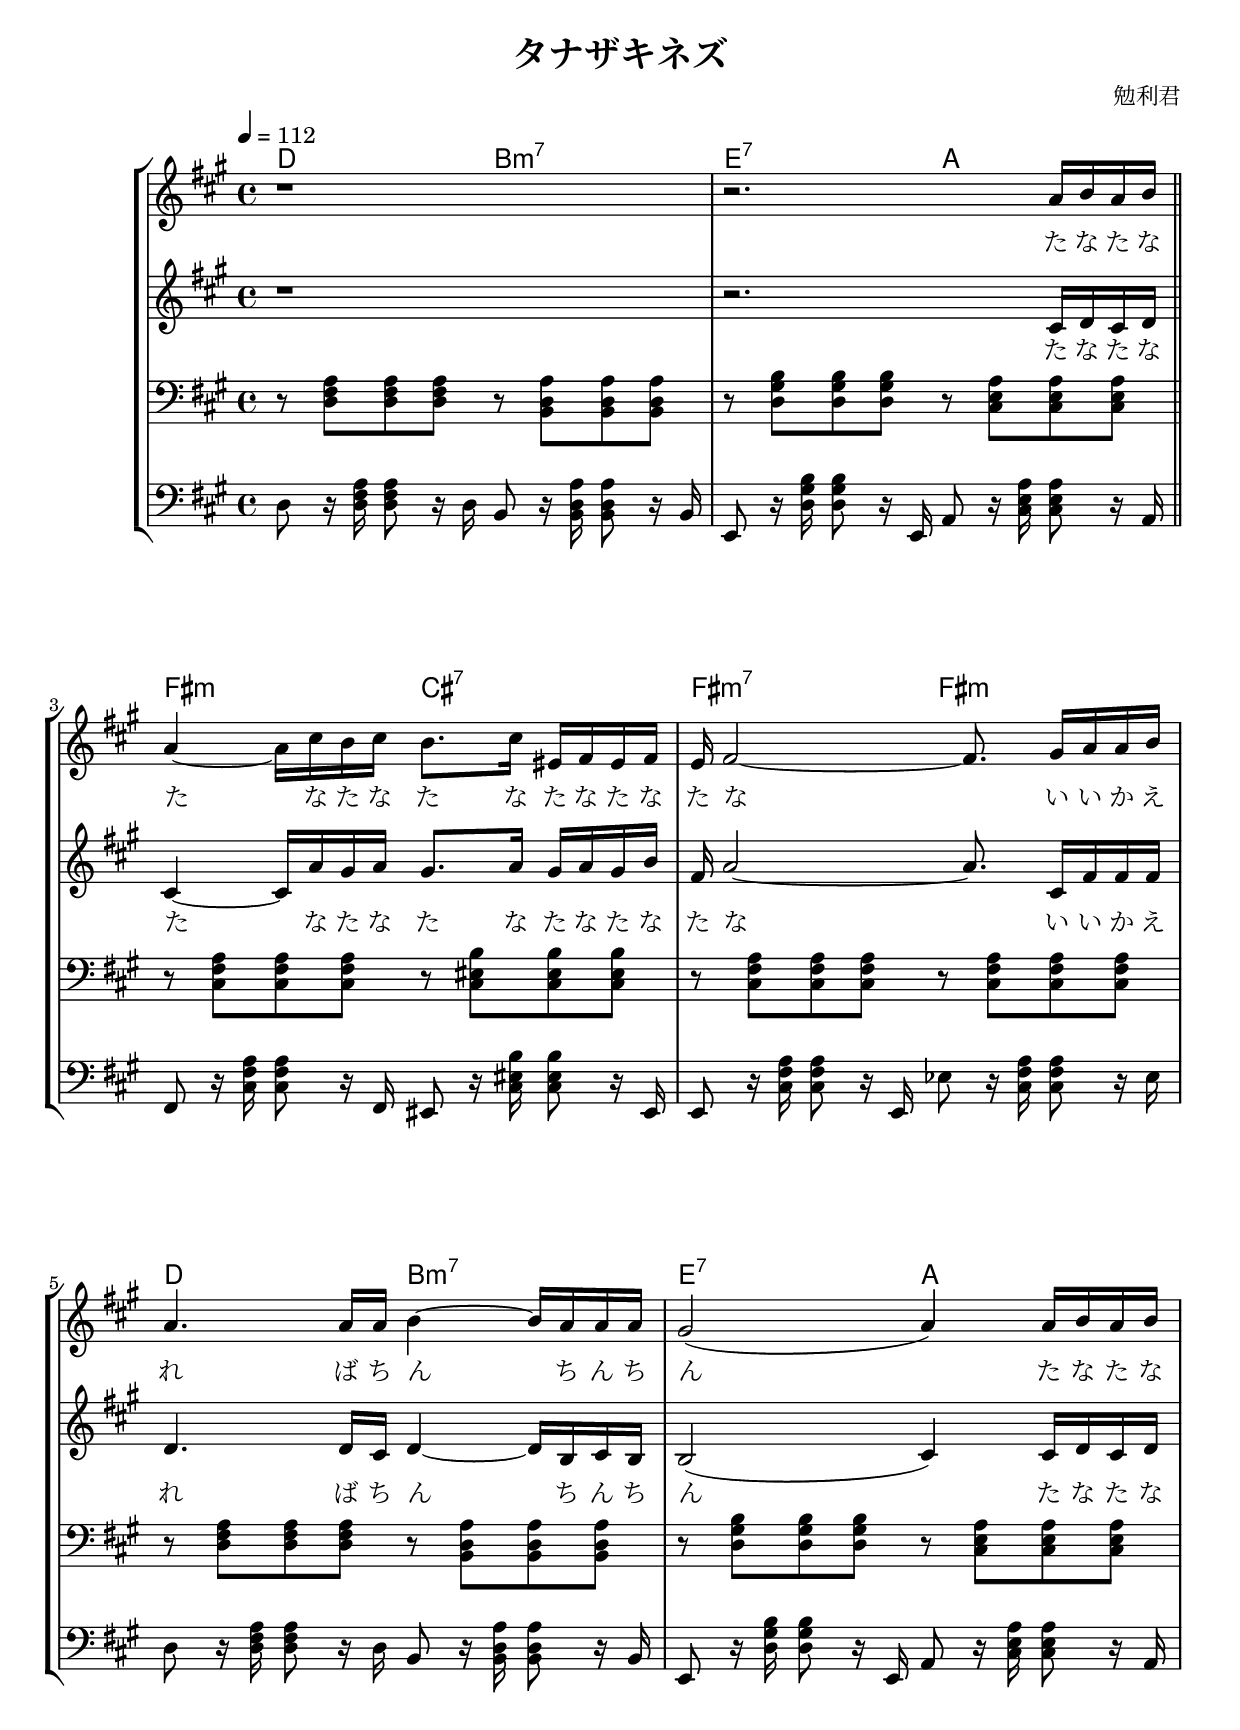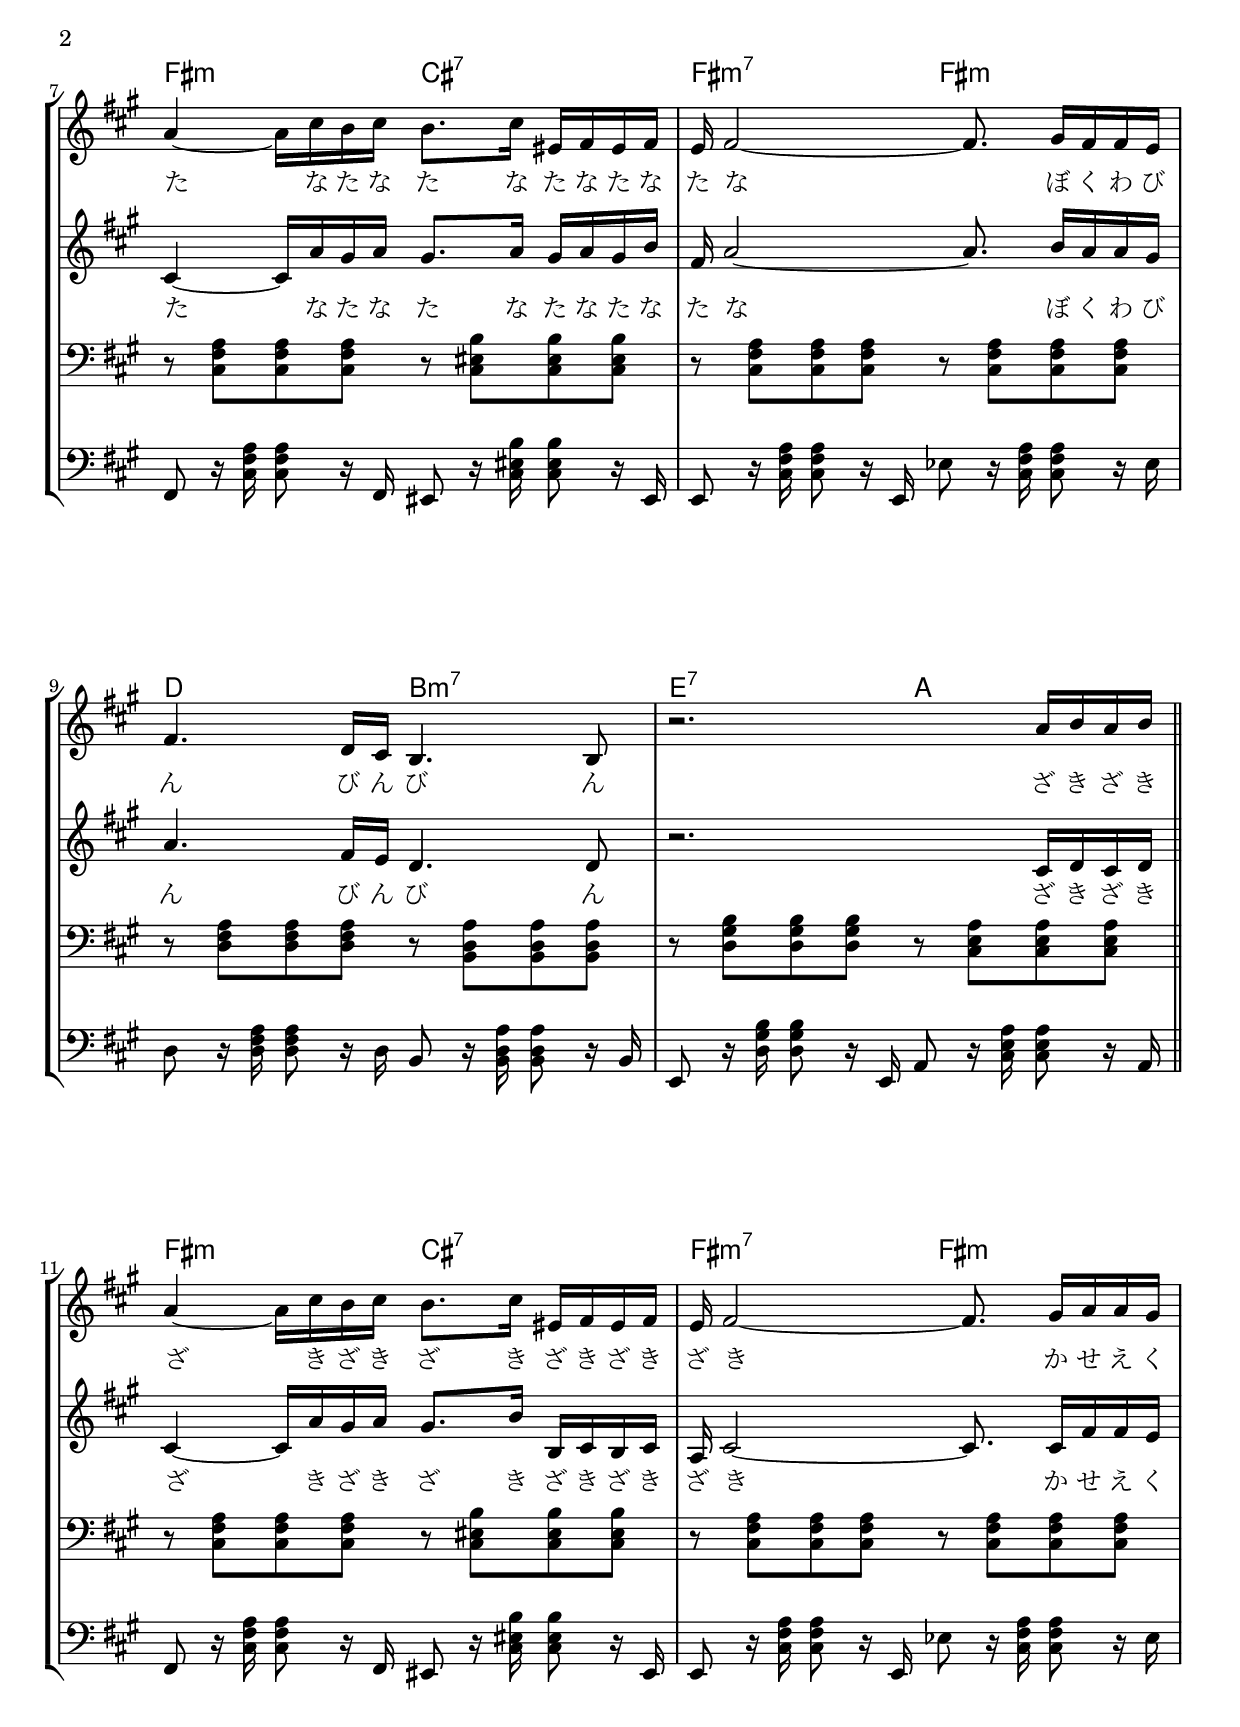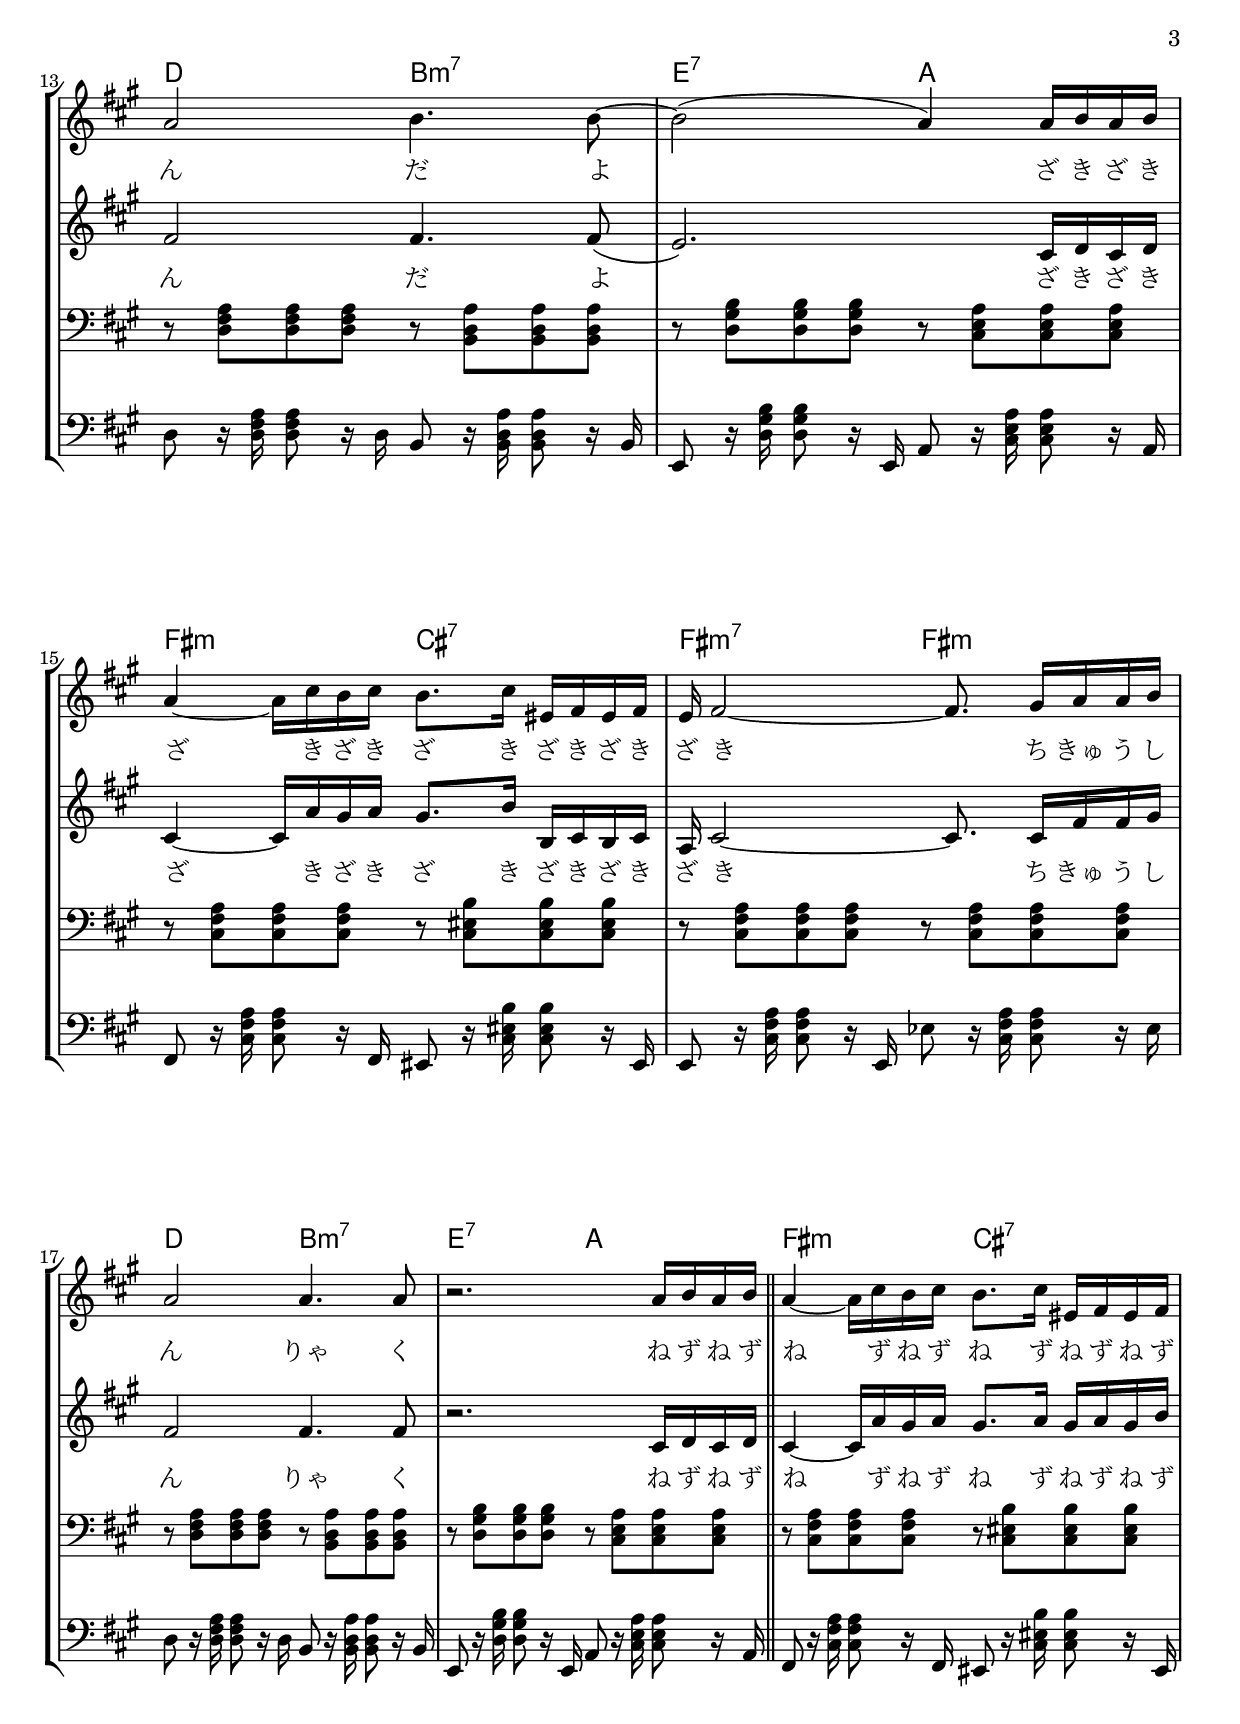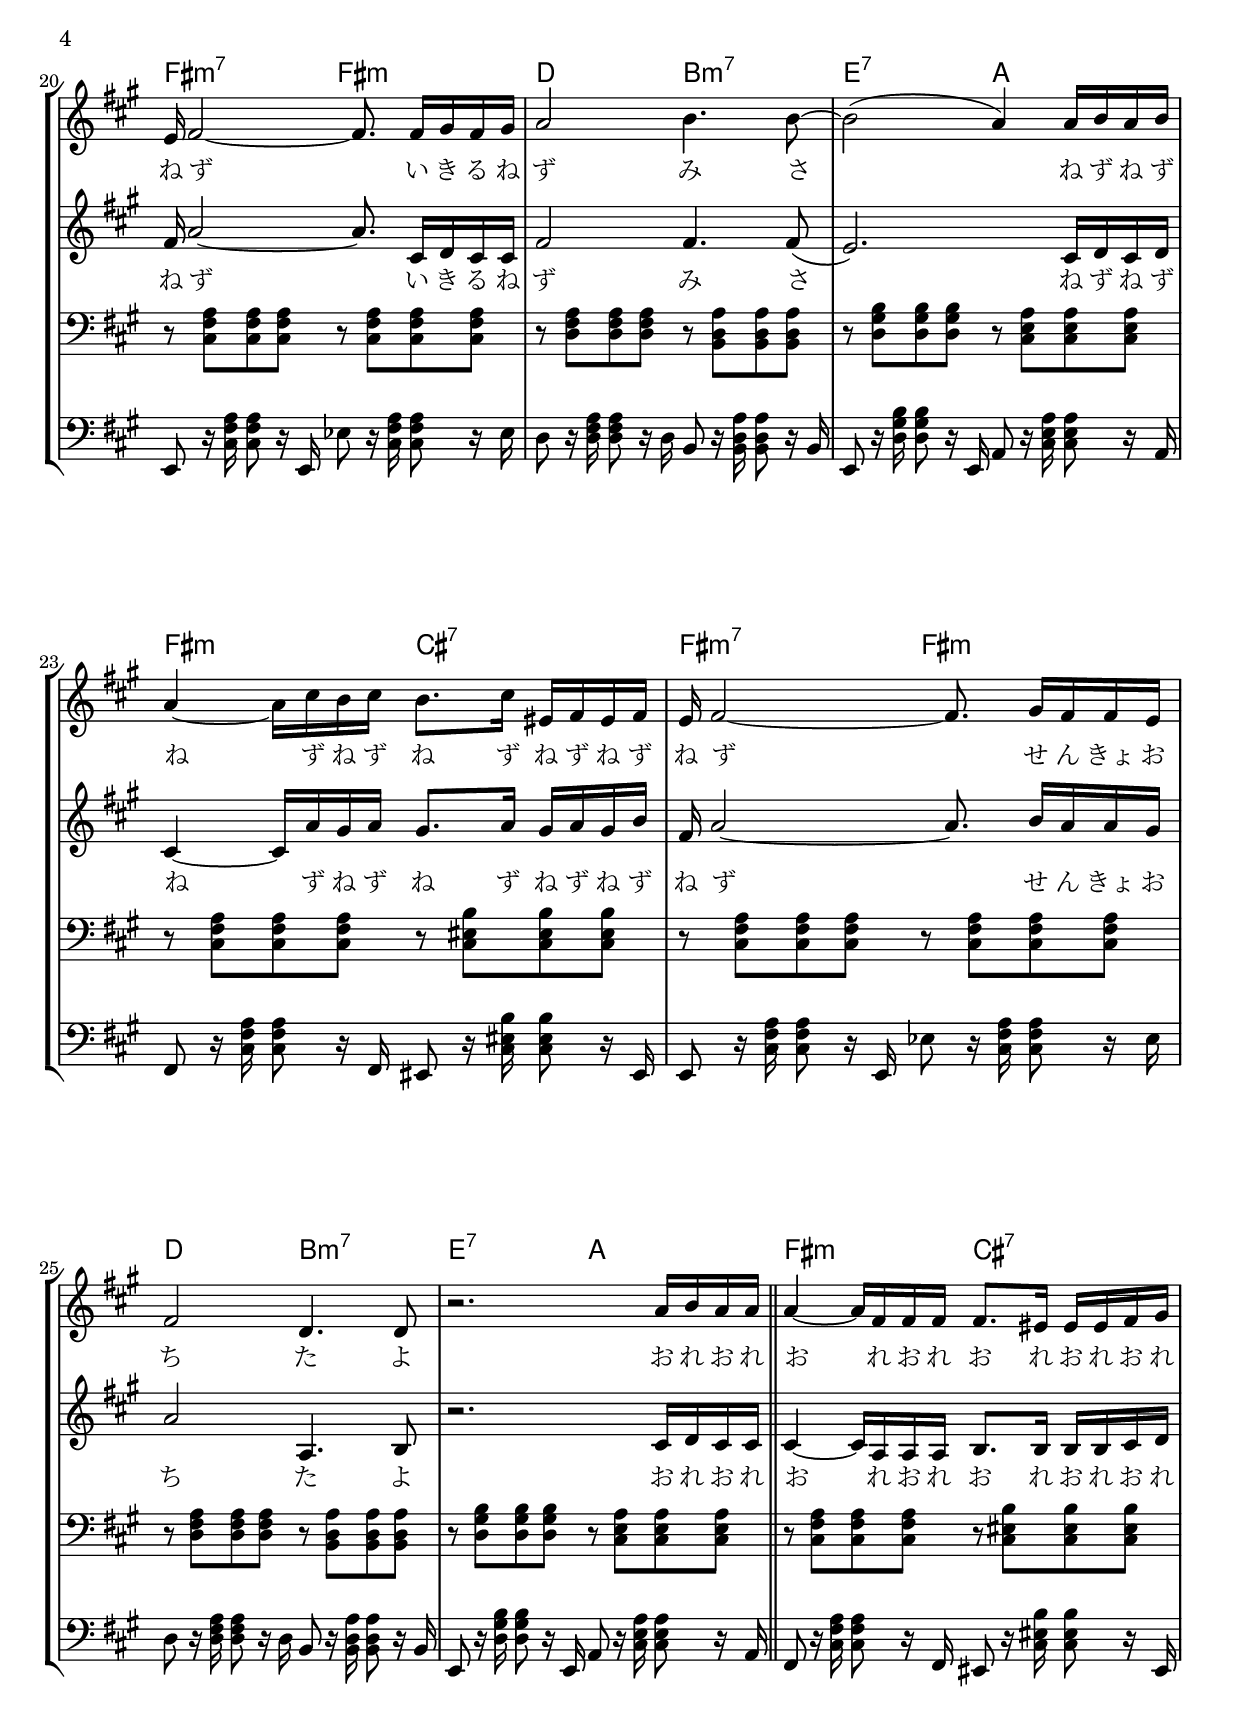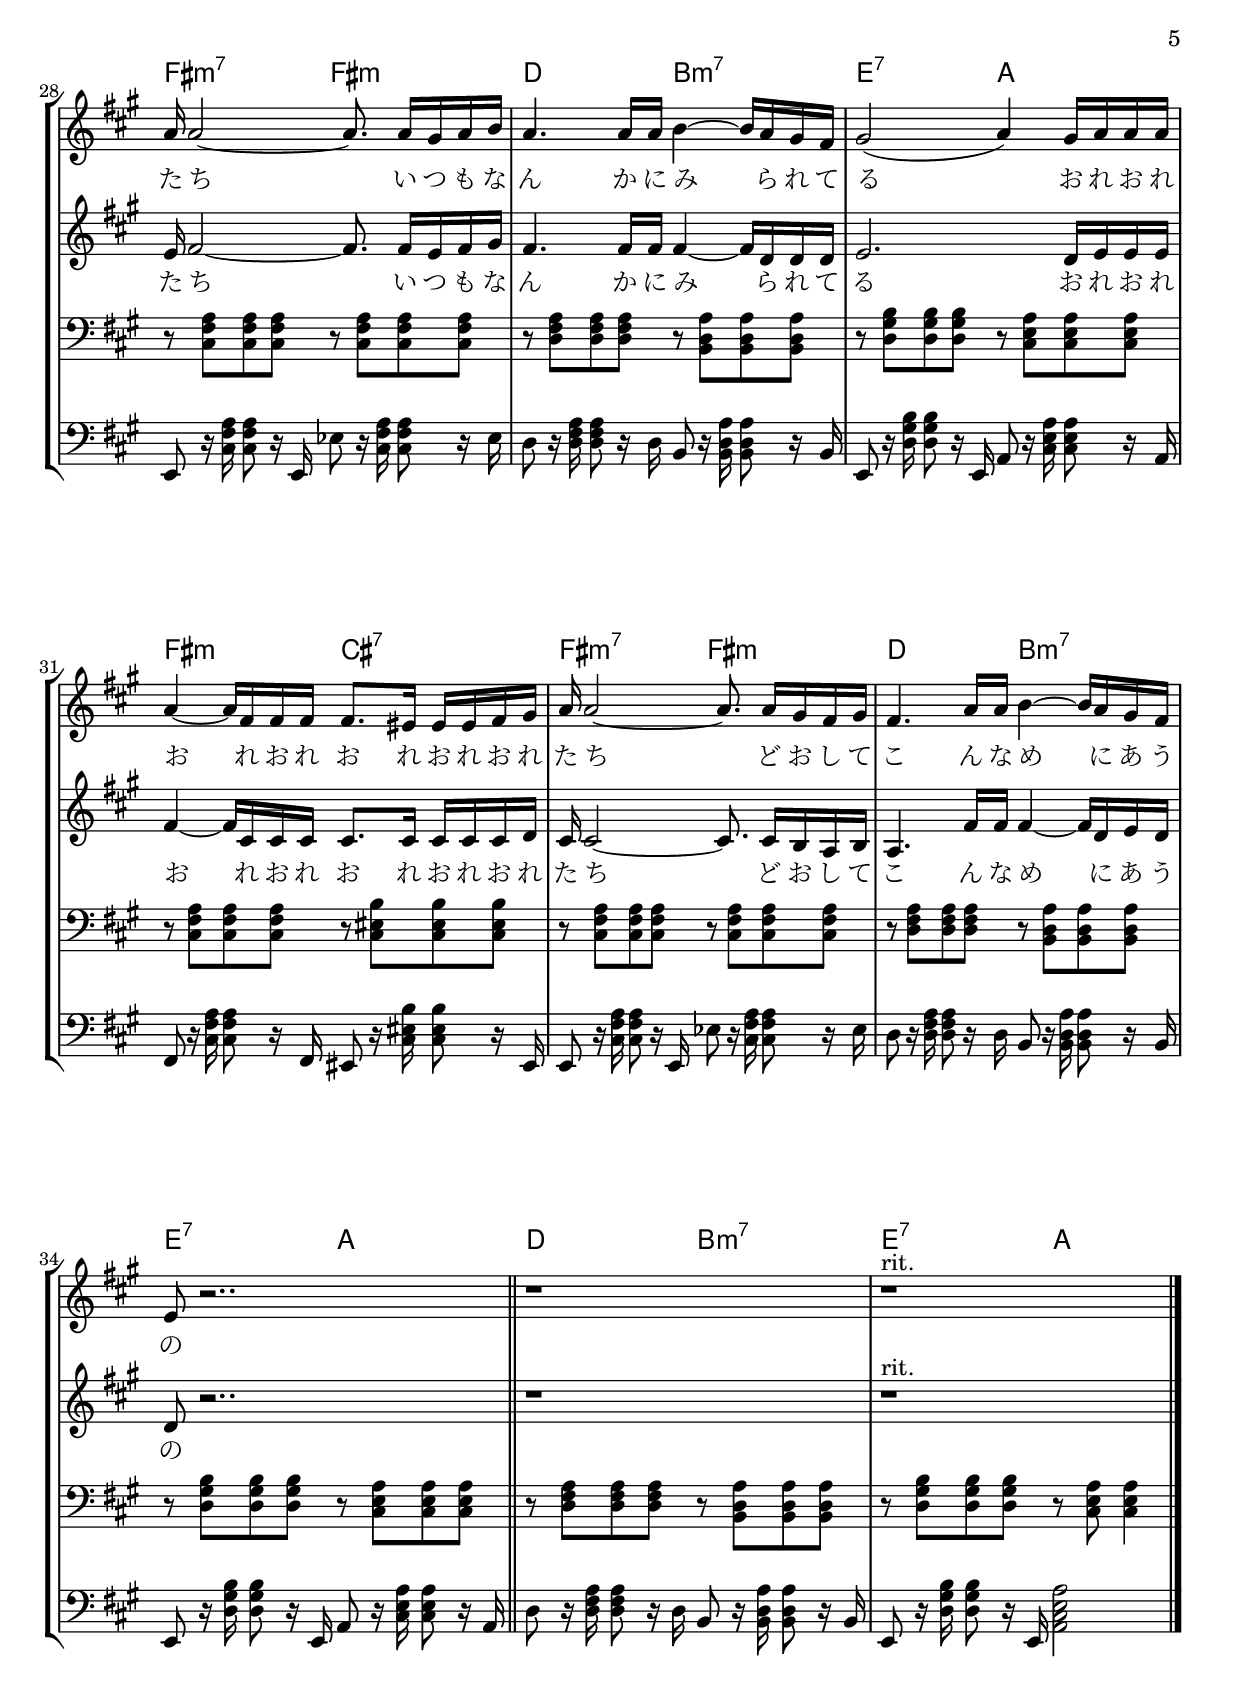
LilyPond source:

\version "2.12.1"

\header {
	title = \markup {タナザキネズ}
	composer = \markup \center-column {勉利君}
}

harmony = \chordmode {
	d2 b:min7 e:7 a 

	fis:m cis:7 fis:min7 fis:m d b:min7 e:7 a fis:m cis:7 fis:min7 fis:m d b:min7 e:7 a 

	fis:m cis:7 fis:min7 fis:m d b:min7 e:7 a fis:m cis:7 fis:min7 fis:m d b:min7 e:7 a 

	fis:m cis:7 fis:min7 fis:m d b:min7 e:7 a fis:m cis:7 fis:min7 fis:m d b:min7 e:7 a 

	fis:m cis:7 fis:min7 fis:m d b:min7 e:7 a fis:m cis:7 fis:min7 fis:m d b:min7 e:7 a 

	d b:min7 e:7 a 
}

melody = {
	\key a \major
	\tempo 4 = 112
	r1 | r2. 
	\set Staff.midiInstrument = #"mmi0.52"
	a'16  b'16  a'16  b'16 
	a'4~a'16  cis''16  b'16  cis''16  b'8.  cis''16  eis'16  fis'16  eis'16  fis'16 
	e'16  fis'2~fis'8.  gis'16  a'16  a'16  b'16 
	a'4.  a'16  a'16  b'4~b'16  a'16  a'16  a'16 
	gis'2  (a'4)  a'16  b'16  a'16  b'16 
	a'4~a'16  cis''16  b'16  cis''16  b'8.  cis''16  eis'16  fis'16  eis'16  fis'16 
	e'16  fis'2~fis'8.  gis'16  fis'16  fis'16  e'16 
	fis'4.  d'16  cis'16  b4.  b8
	r2. 	\set Staff.midiInstrument = #"mmi0.38"
	a'16  b'16  a'16  b'16 
	a'4~a'16  cis''16  b'16  cis''16  b'8.  cis''16  eis'16  fis'16  eis'16  fis'16 
	e'16  fis'2~fis'8.  gis'16  a'16  a'16  gis'16 
	a'2  b'4.  b'8~ 
	b'2  (a'4)  a'16  b'16  a'16  b'16 
	a'4~a'16  cis''16  b'16  cis''16  b'8.  cis''16  eis'16  fis'16  eis'16  fis'16 
	e'16  fis'2~fis'8.  gis'16  a'16  a'16  b'16 
	a'2  a'4.  a'8
	r2. 	\set Staff.midiInstrument = #"mmi0.36"
	a'16  b'16  a'16  b'16 
	a'4~a'16  cis''16  b'16  cis''16  b'8.  cis''16  eis'16  fis'16  eis'16  fis'16 
	e'16  fis'2~fis'8.  fis'16  gis'16  fis'16  gis'16 
	a'2  b'4.  b'8~ 
	b'2  (a'4)  a'16  b'16  a'16  b'16 
	a'4~a'16  cis''16  b'16  cis''16  b'8.  cis''16  eis'16  fis'16  eis'16  fis'16 
	e'16  fis'2~fis'8.  gis'16  fis'16  fis'16  e'16 
	fis'2  d'4.  d'8
	r2. 	\set Staff.midiInstrument = #"fss0.29"
	a'16  b'16  a'16  a'16 
	a'4~a'16  fis'16  fis'16  fis'16  fis'8.  eis'16  eis'16  eis'16  fis'16  gis'16 
	a'16  a'2~a'8.  a'16  gis'16  a'16  b'16 
	a'4.  a'16  a'16  b'4~b'16  a'16  gis'16  fis'16 
	gis'2  (a'4)  gis'16  a'16  a'16  a'16 
	a'4~a'16  fis'16  fis'16  fis'16  fis'8.  eis'16  eis'16  eis'16  fis'16  gis'16 
	a'16  a'2~a'8.  a'16  gis'16  fis'16  gis'16 
	fis'4.  a'16  a'16  b'4~b'16  a'16  gis'16  fis'16 
	e'8  	r2.. 	r1 | r1^"rit." \bar "|."
}

words = \lyricmode {
	
	た  な  た  な  た  な  た  な  た  な  た  な  た  な  た  な  い  い  か  え  れ  ば  ち  ん  ち  ん  ち  ん  た  な  た  な  た  な  た  な  た  な  た  な  た  な  た  な  ぼ  く  わ  び  ん  び  ん  び  ん  
	ざ  き  ざ  き  ざ  き  ざ  き  ざ  き  ざ  き  ざ  き  ざ  き  か  せ  え  く  ん  だ  よ  ざ  き  ざ  き  ざ  き  ざ  き  ざ  き  ざ  き  ざ  き  ざ  き  ち  きゅ  う  し  ん  りゃ  く  
	ね  ず  ね  ず  ね  ず  ね  ず  ね  ず  ね  ず  ね  ず  ね  ず  い  き  る  ね  ず  み  さ  ね  ず  ね  ず  ね  ず  ね  ず  ね  ず  ね  ず  ね  ず  ね  ず  せ  ん  きょ  お  ち  た  よ  
	お  れ  お  れ  お  れ  お  れ  お  れ  お  れ  お  れ  た  ち  い  つ  も  な  ん  か  に  み  ら  れ  て  る  お  れ  お  れ  お  れ  お  れ  お  れ  お  れ  お  れ  た  ち  ど  お  し  て  こ  ん  な  め  に  あ  う  の  
	
}

secondmelody = {
	\key a \major
	\tempo 4 = 112
	r1 | r2. 
	\set Staff.midiInstrument = #"fss0.5"
	cis'16  d'16  cis'16  d'16 
	cis'4~cis'16  a'16  gis'16  a'16  gis'8.  a'16  gis'16  a'16  gis'16  b'16 
	fis'16  a'2~a'8.  cis'16  fis'16  fis'16  fis'16 
	d'4.  d'16  cis'16  d'4~d'16  b16  cis'16  b16 
	b2  (cis'4)  cis'16  d'16  cis'16  d'16 
	cis'4~cis'16  a'16  gis'16  a'16  gis'8.  a'16  gis'16  a'16  gis'16  b'16 
	fis'16  a'2~a'8.  b'16  a'16  a'16  gis'16 
	a'4.  fis'16  e'16  d'4.  d'8
	r2. 	\set Staff.midiInstrument = #"mmi0.38"
	cis'16  d'16  cis'16  d'16 
	cis'4~cis'16  a'16  gis'16  a'16  gis'8.  b'16  b16  cis'16  b16  cis'16 
	a16  cis'2~cis'8.  cis'16  fis'16  fis'16  e'16 
	fis'2  fis'4.  fis'8 
	(e'2.)  cis'16  d'16  cis'16  d'16 
	cis'4~cis'16  a'16  gis'16  a'16  gis'8.  b'16  b16  cis'16  b16  cis'16 
	a16  cis'2~cis'8.  cis'16  fis'16  fis'16  gis'16 
	fis'2  fis'4.  fis'8
	r2. 	\set Staff.midiInstrument = #"fss0.32"
	cis'16  d'16  cis'16  d'16 
	cis'4~cis'16  a'16  gis'16  a'16  gis'8.  a'16  gis'16  a'16  gis'16  b'16 
	fis'16  a'2~a'8.  cis'16  d'16  cis'16  cis'16 
	fis'2  fis'4.  fis'8 
	(e'2.)  cis'16  d'16  cis'16  d'16 
	cis'4~cis'16  a'16  gis'16  a'16  gis'8.  a'16  gis'16  a'16  gis'16  b'16 
	fis'16  a'2~a'8.  b'16  a'16  a'16  gis'16 
	a'2  a4.  b8
	r2. 	\set Staff.midiInstrument = #"fss0.29"
	cis'16  d'16  cis'16  cis'16 
	cis'4~cis'16  a16  a16  a16  b8.  b16  b16  b16  cis'16  d'16 
	e'16  fis'2~fis'8.  fis'16  e'16  fis'16  gis'16 
	fis'4.  fis'16  fis'16  fis'4~fis'16  d'16  d'16  d'16 
	e'2.  d'16  e'16  e'16  e'16 
	fis'4~fis'16  cis'16  cis'16  cis'16  cis'8.  cis'16  cis'16  cis'16  cis'16  d'16 
	cis'16  cis'2~cis'8.  cis'16  b16  a16  b16 
	a4.  fis'16  fis'16  fis'4~fis'16  d'16  e'16  d'16 
	d'8  	r2.. 	r1 | r1^"rit." \bar "|."
}

secondwords = \lyricmode {
	
	た  な  た  な  た  な  た  な  た  な  た  な  た  な  た  な  い  い  か  え  れ  ば  ち  ん  ち  ん  ち  ん  た  な  た  な  た  な  た  な  た  な  た  な  た  な  た  な  ぼ  く  わ  び  ん  び  ん  び  ん  
	ざ  き  ざ  き  ざ  き  ざ  き  ざ  き  ざ  き  ざ  き  ざ  き  か  せ  え  く  ん  だ  よ  ざ  き  ざ  き  ざ  き  ざ  き  ざ  き  ざ  き  ざ  き  ざ  き  ち  きゅ  う  し  ん  りゃ  く  
	ね  ず  ね  ず  ね  ず  ね  ず  ね  ず  ね  ず  ね  ず  ね  ず  い  き  る  ね  ず  み  さ  ね  ず  ね  ず  ね  ず  ね  ず  ね  ず  ね  ず  ね  ず  ね  ず  せ  ん  きょ  お  ち  た  よ  
	お  れ  お  れ  お  れ  お  れ  お  れ  お  れ  お  れ  た  ち  い  つ  も  な  ん  か  に  み  ら  れ  て  る  お  れ  お  れ  お  れ  お  れ  お  れ  お  れ  お  れ  た  ち  ど  お  し  て  こ  ん  な  め  に  あ  う  の  
	
}

tempochange = {
	\tempo 4 = 112
	r1 | r1 \bar "||"
	\tempo 4 = 112
	r1 | r1 | r1 | r1 | r1 | r1 | r1 | r1 \bar "||"
	\tempo 4 = 112
	r1 | r1 | r1 | r1 | r1 | r1 | r1 | r1 \bar "||"
	\tempo 4 = 112
	r1 | r1 | r1 | r1 | r1 | r1 | r1 | r1 \bar "||"
	\tempo 4 = 112
	r1 | r1 | r1 | r1 | r1 | r1 | r1 | r1 \bar "||"
	\tempo 4 = 112
	r1 | \tempo 4 = 84 r2 \tempo 4 = 74 r2 \bar "|."
}

mainacc = {
	\clef bass
	\set Staff.midiInstrument = #"Electric Guitar (clean)"
	\key a \major
	\tempo 4 = 112
	r8 <d fis a>8 <d fis a>8 <d fis a>8
	r8 <b, d a>8 <b, d a>8 <b, d a>8
	r8 <d gis b>8 <d gis b>8 <d gis b>8
	r8 <cis e a>8 <cis e a>8 <cis e a>8
	\bar "||"

	\set Staff.midiInstrument = #"Electric Guitar (clean)"
	r8 <cis fis a>8 <cis fis a>8 <cis fis a>8
	r8 <cis eis b>8 <cis eis b>8 <cis eis b>8
	r8 <cis fis a>8 <cis fis a>8 <cis fis a>8
	r8 <cis fis a>8 <cis fis a>8 <cis fis a>8
	r8 <d fis a>8 <d fis a>8 <d fis a>8
	r8 <b, d a>8 <b, d a>8 <b, d a>8
	r8 <d gis b>8 <d gis b>8 <d gis b>8
	r8 <cis e a>8 <cis e a>8 <cis e a>8
	r8 <cis fis a>8 <cis fis a>8 <cis fis a>8
	r8 <cis eis b>8 <cis eis b>8 <cis eis b>8
	r8 <cis fis a>8 <cis fis a>8 <cis fis a>8
	r8 <cis fis a>8 <cis fis a>8 <cis fis a>8
	r8 <d fis a>8 <d fis a>8 <d fis a>8
	r8 <b, d a>8 <b, d a>8 <b, d a>8
	r8 <d gis b>8 <d gis b>8 <d gis b>8
	r8 <cis e a>8 <cis e a>8 <cis e a>8
	\bar "||"

	\set Staff.midiInstrument = #"Electric Guitar (clean)"
	r8 <cis fis a>8 <cis fis a>8 <cis fis a>8
	r8 <cis eis b>8 <cis eis b>8 <cis eis b>8
	r8 <cis fis a>8 <cis fis a>8 <cis fis a>8
	r8 <cis fis a>8 <cis fis a>8 <cis fis a>8
	r8 <d fis a>8 <d fis a>8 <d fis a>8
	r8 <b, d a>8 <b, d a>8 <b, d a>8
	r8 <d gis b>8 <d gis b>8 <d gis b>8
	r8 <cis e a>8 <cis e a>8 <cis e a>8
	r8 <cis fis a>8 <cis fis a>8 <cis fis a>8
	r8 <cis eis b>8 <cis eis b>8 <cis eis b>8
	r8 <cis fis a>8 <cis fis a>8 <cis fis a>8
	r8 <cis fis a>8 <cis fis a>8 <cis fis a>8
	r8 <d fis a>8 <d fis a>8 <d fis a>8
	r8 <b, d a>8 <b, d a>8 <b, d a>8
	r8 <d gis b>8 <d gis b>8 <d gis b>8
	r8 <cis e a>8 <cis e a>8 <cis e a>8
	\bar "||"

	\set Staff.midiInstrument = #"Electric Guitar (clean)"
	r8 <cis fis a>8 <cis fis a>8 <cis fis a>8
	r8 <cis eis b>8 <cis eis b>8 <cis eis b>8
	r8 <cis fis a>8 <cis fis a>8 <cis fis a>8
	r8 <cis fis a>8 <cis fis a>8 <cis fis a>8
	r8 <d fis a>8 <d fis a>8 <d fis a>8
	r8 <b, d a>8 <b, d a>8 <b, d a>8
	r8 <d gis b>8 <d gis b>8 <d gis b>8
	r8 <cis e a>8 <cis e a>8 <cis e a>8
	r8 <cis fis a>8 <cis fis a>8 <cis fis a>8
	r8 <cis eis b>8 <cis eis b>8 <cis eis b>8
	r8 <cis fis a>8 <cis fis a>8 <cis fis a>8
	r8 <cis fis a>8 <cis fis a>8 <cis fis a>8
	r8 <d fis a>8 <d fis a>8 <d fis a>8
	r8 <b, d a>8 <b, d a>8 <b, d a>8
	r8 <d gis b>8 <d gis b>8 <d gis b>8
	r8 <cis e a>8 <cis e a>8 <cis e a>8
	\bar "||"

	\set Staff.midiInstrument = #"Rock Organ"
	r8 <cis fis a>8 <cis fis a>8 <cis fis a>8
	r8 <cis eis b>8 <cis eis b>8 <cis eis b>8
	r8 <cis fis a>8 <cis fis a>8 <cis fis a>8
	r8 <cis fis a>8 <cis fis a>8 <cis fis a>8
	r8 <d fis a>8 <d fis a>8 <d fis a>8
	r8 <b, d a>8 <b, d a>8 <b, d a>8
	r8 <d gis b>8 <d gis b>8 <d gis b>8
	r8 <cis e a>8 <cis e a>8 <cis e a>8
	r8 <cis fis a>8 <cis fis a>8 <cis fis a>8
	r8 <cis eis b>8 <cis eis b>8 <cis eis b>8
	r8 <cis fis a>8 <cis fis a>8 <cis fis a>8
	r8 <cis fis a>8 <cis fis a>8 <cis fis a>8
	r8 <d fis a>8 <d fis a>8 <d fis a>8
	r8 <b, d a>8 <b, d a>8 <b, d a>8
	r8 <d gis b>8 <d gis b>8 <d gis b>8
	r8 <cis e a>8 <cis e a>8 <cis e a>8
	\bar "||"

	\set Staff.midiInstrument = #"Electric Guitar (clean)"
	r8 <d fis a>8 <d fis a>8 <d fis a>8
	r8 <b, d a>8 <b, d a>8 <b, d a>8
	r8 <d gis b>8 <d gis b>8 <d gis b>8
	r8 <cis e a>8 <cis e a>4
	\bar "|."
}

subacc = {
	\clef bass
	\set Staff.midiInstrument = #"Synth Bass 2"
	\key a \major
	\tempo 4 = 112
	d8 r16 <d fis a>16 <d fis a>8 r16 d16
	b,8 r16 <b, d a>16 <b, d a>8 r16 b,16
	e,8 r16 <d gis b>16 <d gis b>8 r16 e,16
	a,8 r16 <cis e a>16 <cis e a>8 r16 a,16
	\bar "||"

	\set Staff.midiInstrument = #"Accordion"
	fis,8 r16 <cis fis a>16 <cis fis a>8 r16 fis,16
	eis,8 r16 <cis eis b>16 <cis eis b>8 r16 eis,16
	e,8 r16 <cis fis a>16 <cis fis a>8 r16 e,16
	es8 r16 <cis fis a>16 <cis fis a>8 r16 es16
	d8 r16 <d fis a>16 <d fis a>8 r16 d16
	b,8 r16 <b, d a>16 <b, d a>8 r16 b,16
	e,8 r16 <d gis b>16 <d gis b>8 r16 e,16
	a,8 r16 <cis e a>16 <cis e a>8 r16 a,16
	fis,8 r16 <cis fis a>16 <cis fis a>8 r16 fis,16
	eis,8 r16 <cis eis b>16 <cis eis b>8 r16 eis,16
	e,8 r16 <cis fis a>16 <cis fis a>8 r16 e,16
	es8 r16 <cis fis a>16 <cis fis a>8 r16 es16
	d8 r16 <d fis a>16 <d fis a>8 r16 d16
	b,8 r16 <b, d a>16 <b, d a>8 r16 b,16
	e,8 r16 <d gis b>16 <d gis b>8 r16 e,16
	a,8 r16 <cis e a>16 <cis e a>8 r16 a,16
	\bar "||"

	\set Staff.midiInstrument = #"Timpani"
	fis,8 r16 <cis fis a>16 <cis fis a>8 r16 fis,16
	eis,8 r16 <cis eis b>16 <cis eis b>8 r16 eis,16
	e,8 r16 <cis fis a>16 <cis fis a>8 r16 e,16
	es8 r16 <cis fis a>16 <cis fis a>8 r16 es16
	d8 r16 <d fis a>16 <d fis a>8 r16 d16
	b,8 r16 <b, d a>16 <b, d a>8 r16 b,16
	e,8 r16 <d gis b>16 <d gis b>8 r16 e,16
	a,8 r16 <cis e a>16 <cis e a>8 r16 a,16
	fis,8 r16 <cis fis a>16 <cis fis a>8 r16 fis,16
	eis,8 r16 <cis eis b>16 <cis eis b>8 r16 eis,16
	e,8 r16 <cis fis a>16 <cis fis a>8 r16 e,16
	es8 r16 <cis fis a>16 <cis fis a>8 r16 es16
	d8 r16 <d fis a>16 <d fis a>8 r16 d16
	b,8 r16 <b, d a>16 <b, d a>8 r16 b,16
	e,8 r16 <d gis b>16 <d gis b>8 r16 e,16
	a,8 r16 <cis e a>16 <cis e a>8 r16 a,16
	\bar "||"

	\set Staff.midiInstrument = #"Harmonica"
	fis,8 r16 <cis fis a>16 <cis fis a>8 r16 fis,16
	eis,8 r16 <cis eis b>16 <cis eis b>8 r16 eis,16
	e,8 r16 <cis fis a>16 <cis fis a>8 r16 e,16
	es8 r16 <cis fis a>16 <cis fis a>8 r16 es16
	d8 r16 <d fis a>16 <d fis a>8 r16 d16
	b,8 r16 <b, d a>16 <b, d a>8 r16 b,16
	e,8 r16 <d gis b>16 <d gis b>8 r16 e,16
	a,8 r16 <cis e a>16 <cis e a>8 r16 a,16
	fis,8 r16 <cis fis a>16 <cis fis a>8 r16 fis,16
	eis,8 r16 <cis eis b>16 <cis eis b>8 r16 eis,16
	e,8 r16 <cis fis a>16 <cis fis a>8 r16 e,16
	es8 r16 <cis fis a>16 <cis fis a>8 r16 es16
	d8 r16 <d fis a>16 <d fis a>8 r16 d16
	b,8 r16 <b, d a>16 <b, d a>8 r16 b,16
	e,8 r16 <d gis b>16 <d gis b>8 r16 e,16
	a,8 r16 <cis e a>16 <cis e a>8 r16 a,16
	\bar "||"

	\set Staff.midiInstrument = #"FX 7 (echoes)"
	fis,8 r16 <cis fis a>16 <cis fis a>8 r16 fis,16
	eis,8 r16 <cis eis b>16 <cis eis b>8 r16 eis,16
	e,8 r16 <cis fis a>16 <cis fis a>8 r16 e,16
	es8 r16 <cis fis a>16 <cis fis a>8 r16 es16
	d8 r16 <d fis a>16 <d fis a>8 r16 d16
	b,8 r16 <b, d a>16 <b, d a>8 r16 b,16
	e,8 r16 <d gis b>16 <d gis b>8 r16 e,16
	a,8 r16 <cis e a>16 <cis e a>8 r16 a,16
	fis,8 r16 <cis fis a>16 <cis fis a>8 r16 fis,16
	eis,8 r16 <cis eis b>16 <cis eis b>8 r16 eis,16
	e,8 r16 <cis fis a>16 <cis fis a>8 r16 e,16
	es8 r16 <cis fis a>16 <cis fis a>8 r16 es16
	d8 r16 <d fis a>16 <d fis a>8 r16 d16
	b,8 r16 <b, d a>16 <b, d a>8 r16 b,16
	e,8 r16 <d gis b>16 <d gis b>8 r16 e,16
	a,8 r16 <cis e a>16 <cis e a>8 r16 a,16
	\bar "||"

	\set Staff.midiInstrument = #"Pad 6 (metallic)"
	d8 r16 <d fis a>16 <d fis a>8 r16 d16
	b,8 r16 <b, d a>16 <b, d a>8 r16 b,16
	e,8 r16 <d gis b>16 <d gis b>8 r16 e,16
	<a, cis e a>2
	\bar "|."
}

percA = {
	\drummode {
	cymr4 cymr4 cymr4 cymr4  |cymr4 cymr8 cymr16 cymr16 cymr4 cymr4  \bar "||"
	cymr4 cymr4 cymr4 cymr4  |cymr4 cymr8 cymr16 cymr16 cymr4 cymr4  |cymr4 cymr4 cymr4 cymr4  |cymr4 cymr2.  |cymr4 cymr4 cymr4 cymr4  |cymr4 cymr8 cymr16 cymr16 cymr4 cymr4  |cymr4 cymr4 cymr4 cymr4  |cymr4 cymr2.  \bar "||"
	cymr4 cymr4 cymr4 cymr4  |cymr4 cymr8 cymr16 cymr16 cymr4 cymr4  |cymr4 cymr4 cymr4 cymr4  |cymr4 cymr2.  |cymr4 cymr4 cymr4 cymr4  |cymr4 cymr8 cymr16 cymr16 cymr4 cymr4  |cymr4 cymr4 cymr4 cymr4  |cymr4 cymr2.  \bar "||"
	cymr4 cymr4 cymr4 cymr4  |cymr4 cymr8 cymr16 cymr16 cymr4 cymr4  |cymr4 cymr4 cymr4 cymr4  |cymr4 cymr2.  |cymr4 cymr4 cymr4 cymr4  |cymr4 cymr8 cymr16 cymr16 cymr4 cymr4  |cymr4 cymr4 cymr4 cymr4  |cymr4 cymr2.  \bar "||"
	hh4 hh4 hh4 hh4  |hh4 hh4 hh4 hh4  |hh4 hh4 hh4 hh4  |hh4 hh4 hh4 hh4  |hh4 hh4 hh4 hh4  |hh4 hh4 hh4 hh4  |hh4 hh4 hh4 hh4  |hh4 hh4 hh4 hh4  \bar "||"
	hh4 hh4 hh4 hh4  |hh4 hh4 hh4 hh4  \bar "|."
	}
}

percB = {
	\drummode {
	r2 sn2  |r2 sn2  \bar "||"
	r2 sn2  |r2 sn2  |r2 sn2  |r8 sn8 sn2.  |r2 sn2  |r2 sn2  |r2 sn2  |r8 sn8 sn2.  \bar "||"
	r2 sn2  |r2 sn2  |r2 sn2  |r8 sn8 sn2.  |r2 sn2  |r2 sn2  |r2 sn2  |r8 sn8 sn2.  \bar "||"
	r2 sn2  |r2 sn2  |r2 sn2  |r8 sn8 sn2.  |r2 sn2  |r2 sn2  |r2 sn2  |r8 sn8 sn2.  \bar "||"
	r8 ss4 ss4 ss4 ss8  |r8 ss4 ss8 ss8. ss8. ss8  |r8 ss4 ss4 ss4 ss8  |r8 ss4 ss8 ss8. ss8. ss8  |r8 ss4 ss4 ss4 ss8  |r8 ss4 ss8 ss8. ss8. ss8  |r8 ss4 ss4 ss4 ss8  |r8 ss4 ss8 ss8. ss8. ss8  \bar "||"
	r8 ss4 ss4 ss4 ss8  |r8 ss4 ss8 ss8. ss8. ss8  \bar "|."
	}
}

percC = {
	\drummode {
	bd2. r8 bd8  |bd2 r8 bd4.  \bar "||"
	bd2. r8 bd8  |bd2. r8 bd8  |bd2. r8 bd8  |bd4. bd8 bd4. bd8  |bd2. r8 bd8  |bd2. r8 bd8  |bd2. r8 bd8  |bd2 r8 bd4.  \bar "||"
	bd2. r8 bd8  |bd2. r8 bd8  |bd2. r8 bd8  |bd4. bd8 bd4. bd8  |bd2. r8 bd8  |bd2. r8 bd8  |bd2. r8 bd8  |bd2 r8 bd4.  \bar "||"
	bd2. r8 bd8  |bd2. r8 bd8  |bd2. r8 bd8  |bd4. bd8 bd4. bd8  |bd2. r8 bd8  |bd2. r8 bd8  |bd2. r8 bd8  |bd2 r8 bd4.  \bar "||"
	r8 hhp4 hhp4 hhp4 hhp8  |r8 hhp4 hhp4 hhp4 hhp8  |r8 hhp4 hhp4 hhp4 hhp8  |r8 hhp4 hhp4 hhp4 hhp8  |r8 hhp4 hhp4 hhp4 hhp8  |r8 hhp4 hhp4 hhp4 hhp8  |r8 hhp4 hhp4 hhp4 hhp8  |r8 hhp4 hhp4 hhp4 hhp8  \bar "||"
	r8 hhp4 hhp4 hhp4 hhp8  |r8 hhp4 hhp4 hhp4 hhp8  \bar "|."
	}
}

percD = {
	\drummode {
	r1 |r8. tommh8. tommh2 r8  \bar "||"
	r1 |r1 |r1 |r2 r8 tommh8 tommh4  |r1 |r1 |r1 |r8. tommh8. tommh2 r8  \bar "||"
	r1 |r1 |r1 |r2 r8 tommh8 tommh4  |r1 |r1 |r1 |r8. tommh8. tommh2 r8  \bar "||"
	r1 |r1 |r1 |r2 r8 tommh8 tommh4  |r1 |r1 |r1 |r8. tommh8. tommh2 r8  \bar "||"
	bd2 bd4. r16 bd16  |bd4 bd4 bd4 bd8. bd16  |bd2 bd4. r16 bd16  |bd4 bd4 bd4 bd8. bd16  |bd2 bd4. r16 bd16  |bd4 bd4 bd4 bd8. bd16  |bd2 bd4. r16 bd16  |bd4 bd4 bd4 bd8. bd16  \bar "||"
	bd2 bd4. r16 bd16  |bd4 bd4 bd4 bd8. bd16  \bar "|."
	}
}

percE = {
	\drummode {
	r1 |r2. toml8 toml8  \bar "||"
	r1 |r1 |r1 |r2. r8 toml8  |r1 |r1 |r1 |r2. toml8 toml8  \bar "||"
	r1 |r1 |r1 |r2. r8 toml8  |r1 |r1 |r1 |r2. toml8 toml8  \bar "||"
	r1 |r1 |r1 |r2. r8 toml8  |r1 |r1 |r1 |r2. toml8 toml8  \bar "||"
	r1 | r1 | r1 | r1 | r1 | r1 | r1 | r1 \bar "||"
	r1 | r1 \bar "|."
	}
}

percF = {
	\drummode {
	r1 |hho1  \bar "||"
	r1 |r1 |r1 |r1 |r1 |r1 |r1 |hho1  \bar "||"
	r1 |r1 |r1 |r1 |r1 |r1 |r1 |hho1  \bar "||"
	r1 |r1 |r1 |r1 |r1 |r1 |r1 |hho1  \bar "||"
	r1 | r1 | r1 | r1 | r1 | r1 | r1 | r1 \bar "||"
	r1 | r1 \bar "|."
	}
}

\score {
	<<
		\new StaffGroup <<
			\new ChordNames {\harmony}
			\new Voice = "melody" {\melody}
			\new Lyrics \lyricsto "melody" \words
			\new Voice = "secondmelody" {\secondmelody}
			\new Lyrics \lyricsto "secondmelody" \secondwords
			\new Staff = "mainacc" {\mainacc}
			\new Staff = "subacc" {\subacc}
		>>
	>>
	\layout { }
}
